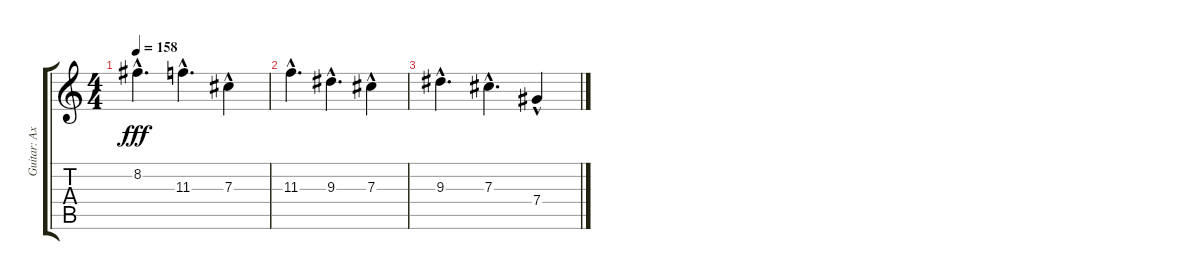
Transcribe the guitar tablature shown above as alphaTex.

\track ("Guitar: Axel" "Guitar: Ax") {instrument overdrivenguitar}
\staff {score tabs}
\tuning (Eb4 Bb3 Gb3 Db3 Ab2 Eb2) {hide}
\ts (4 4)
\tempo 158
\clef g2
\ks c
8.2{hac}.4{d dy fff} 11.3{hac}.4{d} 7.3{hac}.4 |
11.3{hac}.4{d} 9.3{hac}.4{d} 7.3{hac}.4 |
9.3{hac}.4{d} 7.3{hac}.4{d} 7.4{hac}.4
